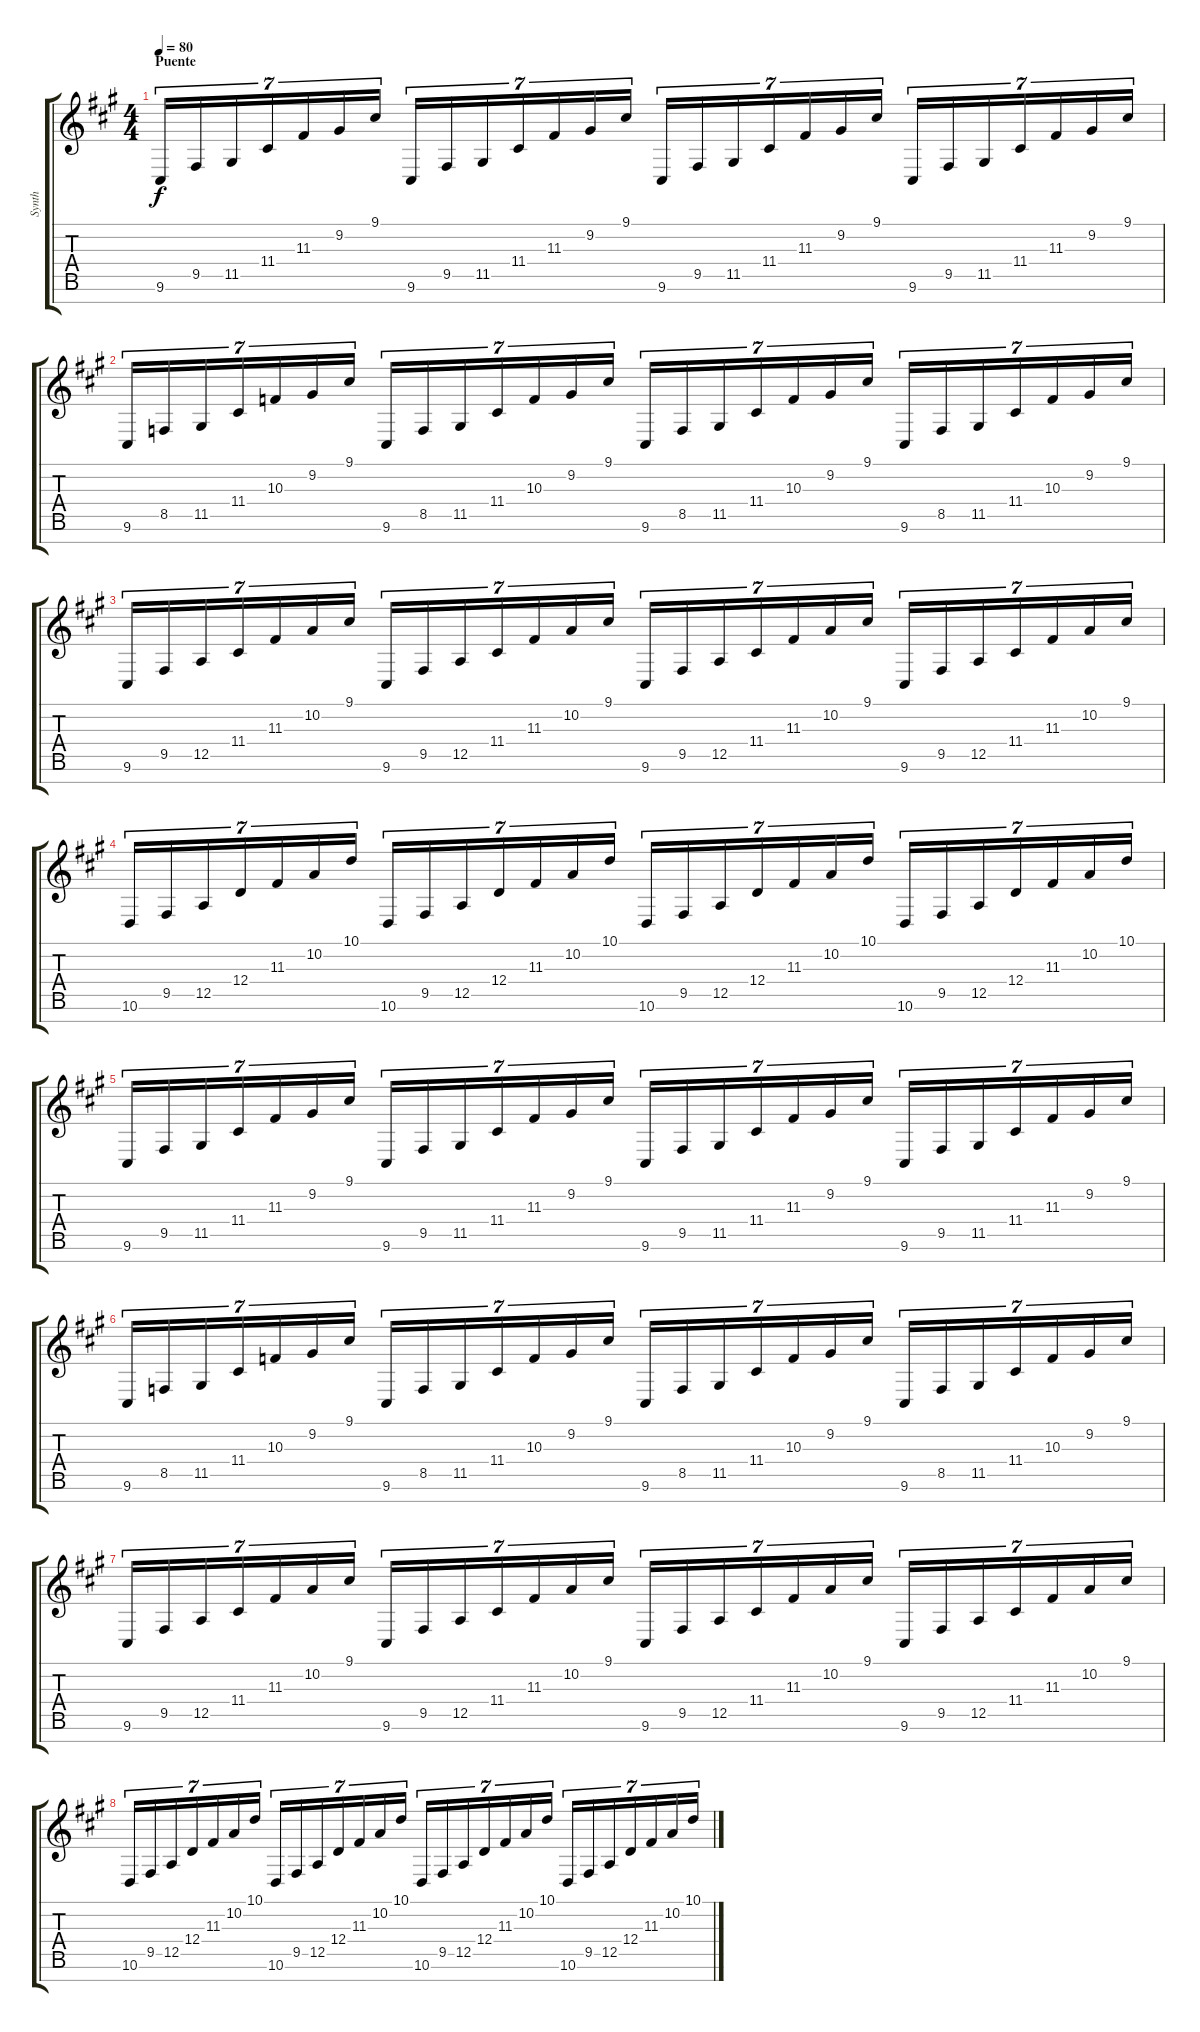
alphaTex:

\track ("Synth" "Synth") {instrument lead2sawtooth}
\staff {score tabs}
\tuning (E4 B3 G3 D3 A2 E2 B1) {hide}
\ts (4 4)
\section ("" "Puente")
\tempo 80
\clef g2
\ks f#minor
9.6.16{tu (7 4) dy f} 9.5.16{tu (7 4)} 11.5.16{tu (7 4)} 11.4.16{tu (7 4)} 11.3.16{tu (7 4)} 9.2.16{tu (7 4)} 9.1.16{tu (7 4)} 9.6.16{tu (7 4)} 9.5.16{tu (7 4)} 11.5.16{tu (7 4)} 11.4.16{tu (7 4)} 11.3.16{tu (7 4)} 9.2.16{tu (7 4)} 9.1.16{tu (7 4)} 9.6.16{tu (7 4)} 9.5.16{tu (7 4)} 11.5.16{tu (7 4)} 11.4.16{tu (7 4)} 11.3.16{tu (7 4)} 9.2.16{tu (7 4)} 9.1.16{tu (7 4)} 9.6.16{tu (7 4)} 9.5.16{tu (7 4)} 11.5.16{tu (7 4)} 11.4.16{tu (7 4)} 11.3.16{tu (7 4)} 9.2.16{tu (7 4)} 9.1.16{tu (7 4)} |
9.6.16{tu (7 4)} 8.5.16{tu (7 4)} 11.5.16{tu (7 4)} 11.4.16{tu (7 4)} 10.3.16{tu (7 4)} 9.2.16{tu (7 4)} 9.1.16{tu (7 4)} 9.6.16{tu (7 4)} 8.5.16{tu (7 4)} 11.5.16{tu (7 4)} 11.4.16{tu (7 4)} 10.3.16{tu (7 4)} 9.2.16{tu (7 4)} 9.1.16{tu (7 4)} 9.6.16{tu (7 4)} 8.5.16{tu (7 4)} 11.5.16{tu (7 4)} 11.4.16{tu (7 4)} 10.3.16{tu (7 4)} 9.2.16{tu (7 4)} 9.1.16{tu (7 4)} 9.6.16{tu (7 4)} 8.5.16{tu (7 4)} 11.5.16{tu (7 4)} 11.4.16{tu (7 4)} 10.3.16{tu (7 4)} 9.2.16{tu (7 4)} 9.1.16{tu (7 4)} |
9.6.16{tu (7 4)} 9.5.16{tu (7 4)} 12.5.16{tu (7 4)} 11.4.16{tu (7 4)} 11.3.16{tu (7 4)} 10.2.16{tu (7 4)} 9.1.16{tu (7 4)} 9.6.16{tu (7 4)} 9.5.16{tu (7 4)} 12.5.16{tu (7 4)} 11.4.16{tu (7 4)} 11.3.16{tu (7 4)} 10.2.16{tu (7 4)} 9.1.16{tu (7 4)} 9.6.16{tu (7 4)} 9.5.16{tu (7 4)} 12.5.16{tu (7 4)} 11.4.16{tu (7 4)} 11.3.16{tu (7 4)} 10.2.16{tu (7 4)} 9.1.16{tu (7 4)} 9.6.16{tu (7 4)} 9.5.16{tu (7 4)} 12.5.16{tu (7 4)} 11.4.16{tu (7 4)} 11.3.16{tu (7 4)} 10.2.16{tu (7 4)} 9.1.16{tu (7 4)} |
10.6.16{tu (7 4)} 9.5.16{tu (7 4)} 12.5.16{tu (7 4)} 12.4.16{tu (7 4)} 11.3.16{tu (7 4)} 10.2.16{tu (7 4)} 10.1.16{tu (7 4)} 10.6.16{tu (7 4)} 9.5.16{tu (7 4)} 12.5.16{tu (7 4)} 12.4.16{tu (7 4)} 11.3.16{tu (7 4)} 10.2.16{tu (7 4)} 10.1.16{tu (7 4)} 10.6.16{tu (7 4)} 9.5.16{tu (7 4)} 12.5.16{tu (7 4)} 12.4.16{tu (7 4)} 11.3.16{tu (7 4)} 10.2.16{tu (7 4)} 10.1.16{tu (7 4)} 10.6.16{tu (7 4)} 9.5.16{tu (7 4)} 12.5.16{tu (7 4)} 12.4.16{tu (7 4)} 11.3.16{tu (7 4)} 10.2.16{tu (7 4)} 10.1.16{tu (7 4)} |
9.6.16{tu (7 4)} 9.5.16{tu (7 4)} 11.5.16{tu (7 4)} 11.4.16{tu (7 4)} 11.3.16{tu (7 4)} 9.2.16{tu (7 4)} 9.1.16{tu (7 4)} 9.6.16{tu (7 4)} 9.5.16{tu (7 4)} 11.5.16{tu (7 4)} 11.4.16{tu (7 4)} 11.3.16{tu (7 4)} 9.2.16{tu (7 4)} 9.1.16{tu (7 4)} 9.6.16{tu (7 4)} 9.5.16{tu (7 4)} 11.5.16{tu (7 4)} 11.4.16{tu (7 4)} 11.3.16{tu (7 4)} 9.2.16{tu (7 4)} 9.1.16{tu (7 4)} 9.6.16{tu (7 4)} 9.5.16{tu (7 4)} 11.5.16{tu (7 4)} 11.4.16{tu (7 4)} 11.3.16{tu (7 4)} 9.2.16{tu (7 4)} 9.1.16{tu (7 4)} |
9.6.16{tu (7 4)} 8.5.16{tu (7 4)} 11.5.16{tu (7 4)} 11.4.16{tu (7 4)} 10.3.16{tu (7 4)} 9.2.16{tu (7 4)} 9.1.16{tu (7 4)} 9.6.16{tu (7 4)} 8.5.16{tu (7 4)} 11.5.16{tu (7 4)} 11.4.16{tu (7 4)} 10.3.16{tu (7 4)} 9.2.16{tu (7 4)} 9.1.16{tu (7 4)} 9.6.16{tu (7 4)} 8.5.16{tu (7 4)} 11.5.16{tu (7 4)} 11.4.16{tu (7 4)} 10.3.16{tu (7 4)} 9.2.16{tu (7 4)} 9.1.16{tu (7 4)} 9.6.16{tu (7 4)} 8.5.16{tu (7 4)} 11.5.16{tu (7 4)} 11.4.16{tu (7 4)} 10.3.16{tu (7 4)} 9.2.16{tu (7 4)} 9.1.16{tu (7 4)} |
9.6.16{tu (7 4)} 9.5.16{tu (7 4)} 12.5.16{tu (7 4)} 11.4.16{tu (7 4)} 11.3.16{tu (7 4)} 10.2.16{tu (7 4)} 9.1.16{tu (7 4)} 9.6.16{tu (7 4)} 9.5.16{tu (7 4)} 12.5.16{tu (7 4)} 11.4.16{tu (7 4)} 11.3.16{tu (7 4)} 10.2.16{tu (7 4)} 9.1.16{tu (7 4)} 9.6.16{tu (7 4)} 9.5.16{tu (7 4)} 12.5.16{tu (7 4)} 11.4.16{tu (7 4)} 11.3.16{tu (7 4)} 10.2.16{tu (7 4)} 9.1.16{tu (7 4)} 9.6.16{tu (7 4)} 9.5.16{tu (7 4)} 12.5.16{tu (7 4)} 11.4.16{tu (7 4)} 11.3.16{tu (7 4)} 10.2.16{tu (7 4)} 9.1.16{tu (7 4)} |
10.6.16{tu (7 4)} 9.5.16{tu (7 4)} 12.5.16{tu (7 4)} 12.4.16{tu (7 4)} 11.3.16{tu (7 4)} 10.2.16{tu (7 4)} 10.1.16{tu (7 4)} 10.6.16{tu (7 4)} 9.5.16{tu (7 4)} 12.5.16{tu (7 4)} 12.4.16{tu (7 4)} 11.3.16{tu (7 4)} 10.2.16{tu (7 4)} 10.1.16{tu (7 4)} 10.6.16{tu (7 4)} 9.5.16{tu (7 4)} 12.5.16{tu (7 4)} 12.4.16{tu (7 4)} 11.3.16{tu (7 4)} 10.2.16{tu (7 4)} 10.1.16{tu (7 4)} 10.6.16{tu (7 4)} 9.5.16{tu (7 4)} 12.5.16{tu (7 4)} 12.4.16{tu (7 4)} 11.3.16{tu (7 4)} 10.2.16{tu (7 4)} 10.1.16{tu (7 4)}
